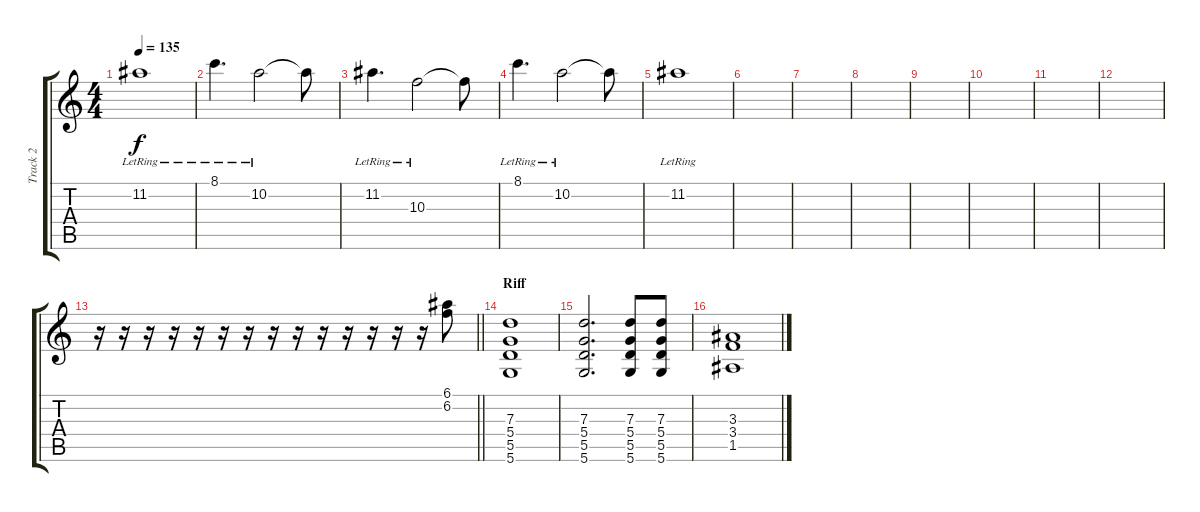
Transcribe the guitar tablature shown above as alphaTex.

\track ("Track 2" "Track 2") {instrument overdrivenguitar}
\staff {score tabs}
\tuning (E4 B3 G3 D3 A2 D2) {hide}
\ts (4 4)
\tempo 135
\clef g2
\ks c
11.2{lr}.1{dy f} |
8.1{lr}.4{d} 10.2{lr}.2 10.2{t}.8 |
11.2{lr}.4{d} 10.3{lr}.2 10.3{t}.8 |
8.1{lr}.4{d} 10.2{lr}.2 10.2{t}.8 |
11.2{lr}.1 |
|
|
|
|
|
|
|
\barLineRight lightlight
r.16{volume 2 balance 13} r.16 r.16 r.16 r.16 r.16 r.16 r.16 r.16 r.16 r.16 r.16 r.16 r.16 (6.1 6.2).8 |
\section ("" "Riff")
(7.3 5.4 5.5 5.6).1 |
(7.3 5.4 5.5 5.6).2{d} (7.3 5.4 5.5 5.6).8 (7.3 5.4 5.5 5.6).8 |
(3.3 3.4 1.5).1
